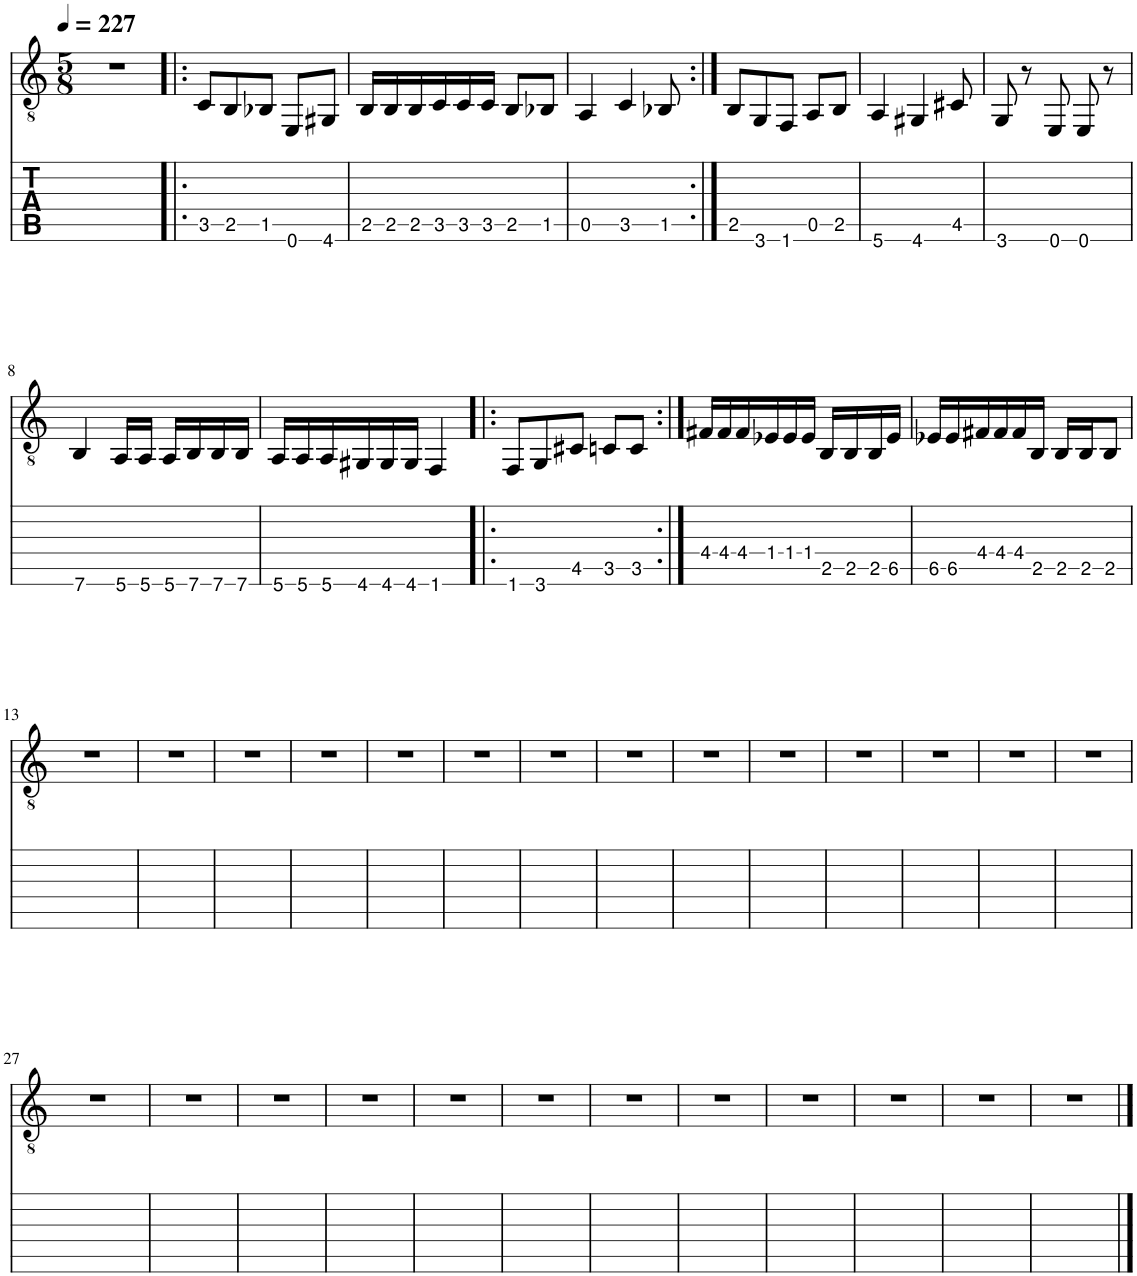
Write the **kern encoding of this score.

**kern	**kern
*part1	*part1
*staff2	*staff1
*I"Guitar	*
*I'Guit.	*
*stria6	*
*	*clefGv2
*k[]	*k[]
*M5/8	*M5/8
*MM227	*MM227
=1	=1
8%5r	8%5r
=2!|:	=2!|:
8CL	8C/L
8BBJ	8BB/
8BB-L	8BB-X/J
8EE	8EE/L
8GG#J	8GG#X/J
=3	=3
16BBLL	16BB/LL
16BB	16BB/
16BB	16BB/
16CJJ	16C/
16CLL	16C/
16CJ	16C/JJ
8BB	8BB/L
8BB-J	8BB-X/J
=4	=4
4AA	4AA/
4C	4C/
8BB-	8BB-X/
=5:|!	=5:|!
8BBL	8BB/L
8GGJ	8GG/
8FFL	8FF/J
8AA	8AA/L
8BBJ	8BB/J
=6	=6
4AA	4AA/
4GG#	4GG#X/
8C#	8C#X/
=7	=7
8GG	8GG/
8r	8r
8EEL	8EE/
8EEJ	8EE/
8r	8r
!!LO:LB:g=z
=8	=8
4BB	4BB/
16AALL	16AA/LL
16AA	16AA/JJ
16AA	16AA/LL
16BB	16BB/
16BB	16BB/
16BBJJ	16BB/JJ
=9	=9
16AALL	16AA/LL
16AA	16AA/
16AA	16AA/
16GG#JJ	16GG#X/
16GG#LL	16GG#/
16GG#JJ	16GG#/JJ
4FF	4FF/
=10!|:	=10!|:
8FFL	8FF/L
8GGJ	8GG/
8C#L	8C#X/J
8C	8Cn/L
8CJ	8C/J
=11:|!	=11:|!
16F#LL	16F#X/LL
16F#	16F#/
16F#	16F#/
16E-JJ	16E-X/
16E-LL	16E-/
16E-	16E-/JJ
16BB	16BB/LL
16BB	16BB/
16BB	16BB/
16E-JJ	16E-/JJ
=12	=12
16E-LL	16E-X/LL
16E-	16E-/
16F#	16F#X/
16F#JJ	16F#/
16F#LL	16F#/
16BB	16BB/JJ
16BB	16BB/LL
16BBJ	16BB/J
8BBJ	8BB/J
!!LO:LB:g=z
=13	=13
8%5r	8%5r
=14	=14
8%5r	8%5r
=15	=15
8%5r	8%5r
=16	=16
8%5r	8%5r
=17	=17
8%5r	8%5r
=18	=18
8%5r	8%5r
=19	=19
8%5r	8%5r
=20	=20
8%5r	8%5r
=21	=21
8%5r	8%5r
=22	=22
8%5r	8%5r
=23	=23
8%5r	8%5r
=24	=24
8%5r	8%5r
=25	=25
8%5r	8%5r
=26	=26
8%5r	8%5r
!!LO:LB:g=z
=27	=27
8%5r	8%5r
=28	=28
8%5r	8%5r
=29	=29
8%5r	8%5r
=30	=30
8%5r	8%5r
=31	=31
8%5r	8%5r
=32	=32
8%5r	8%5r
=33	=33
8%5r	8%5r
=34	=34
8%5r	8%5r
=35	=35
8%5r	8%5r
=36	=36
8%5r	8%5r
=37	=37
8%5r	8%5r
=38	=38
8%5r	8%5r
==	==
*-	*-
